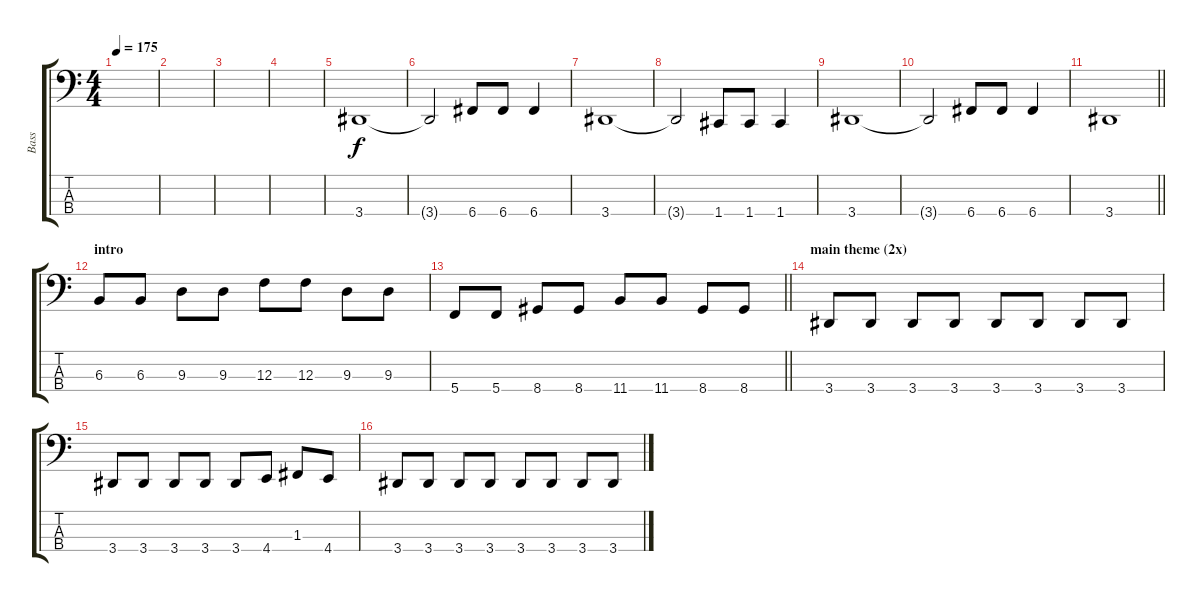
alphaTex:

\track ("Bass" "Bass") {instrument electricbassfinger}
\staff {score tabs}
\tuning (Eb2 Bb1 F1 C1) {hide}
\ts (4 4)
\tempo 175
\clef f4
\ks c
|
|
|
|
3.4.1 |
3.4{t}.2 6.4.8 6.4.8 6.4.4 |
3.4.1 |
3.4{t}.2 1.4.8 1.4.8 1.4.4 |
3.4.1 |
3.4{t}.2 6.4.8 6.4.8 6.4.4 |
\barLineRight lightlight
3.4.1 |
\section ("" "intro")
6.3.8 6.3.8 9.3.8 9.3.8 12.3.8 12.3.8 9.3.8 9.3.8 |
\barLineRight lightlight
5.4.8 5.4.8 8.4.8 8.4.8 11.4.8 11.4.8 8.4.8 8.4.8 |
\section ("" "main theme (2x)")
3.4.8 3.4.8 3.4.8 3.4.8 3.4.8 3.4.8 3.4.8 3.4.8 |
3.4.8 3.4.8 3.4.8 3.4.8 3.4.8 4.4.8 1.3.8 4.4.8 |
3.4.8 3.4.8 3.4.8 3.4.8 3.4.8 3.4.8 3.4.8 3.4.8
